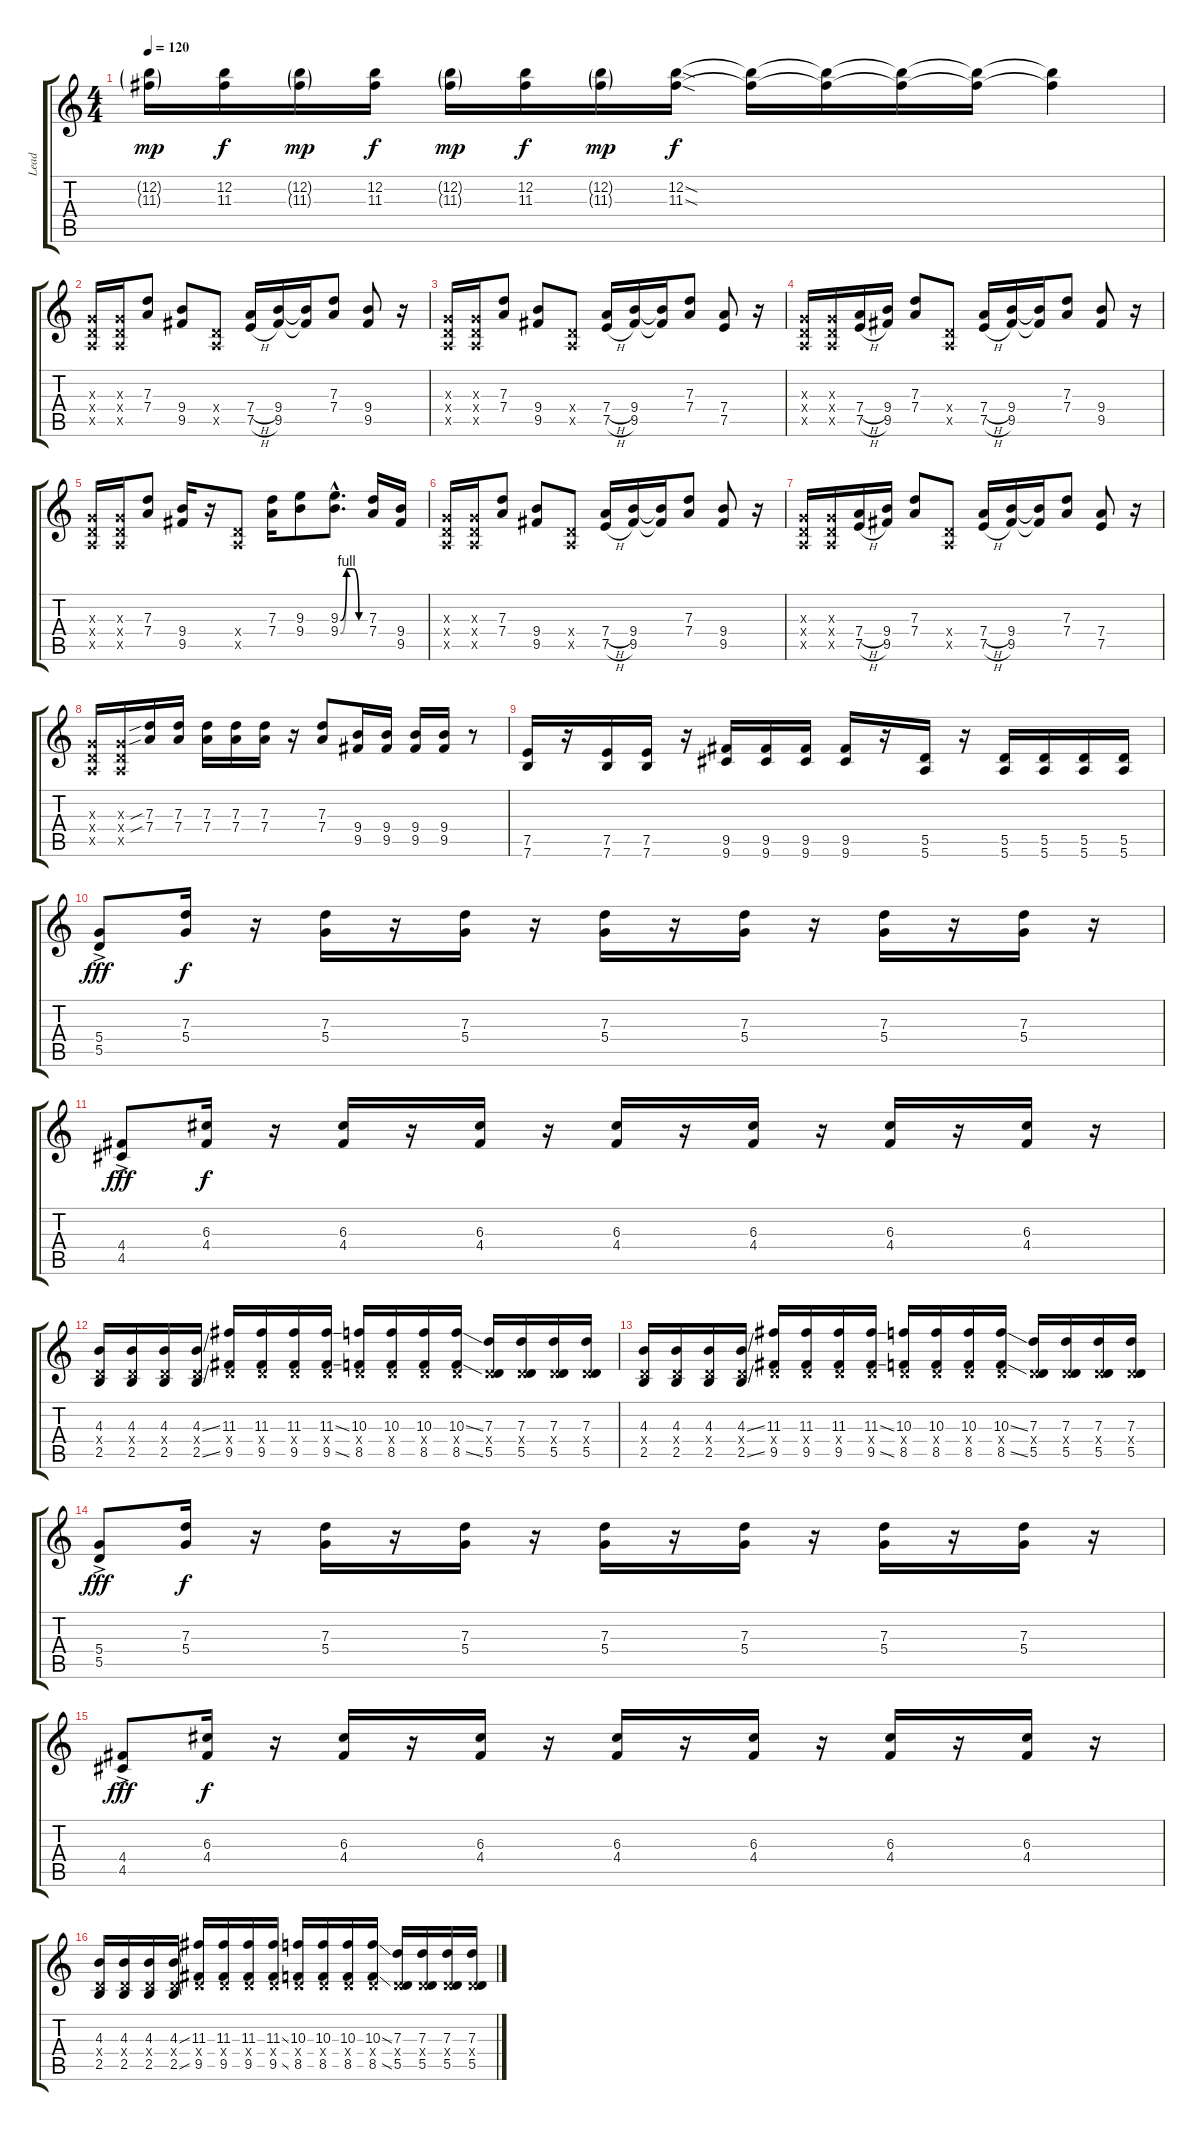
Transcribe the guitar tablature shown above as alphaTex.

\track ("Lead" "Lead") {instrument distortionguitar}
\staff {score tabs}
\tuning (E4 B3 G3 D3 A2 E2) {hide}
\ts (4 4)
\tempo 120
\clef g2
\ks c
(12.2{g} 11.3{g}).16{dy mp} (12.2 11.3).16{dy f} (12.2{g} 11.3{g}).16{dy mp} (12.2 11.3).16{dy f} (12.2{g} 11.3{g}).16{dy mp} (12.2 11.3).16{dy f} (12.2{g} 11.3{g}).16{dy mp} (12.2{sod} 11.3{sod}).16{dy f} (12.2{t} 11.3{t}).16 (12.2{t} 11.3{t}).16 (12.2{t} 11.3{t}).16 (12.2{t} 11.3{t}).16 (12.2{t} 11.3{t}).4 |
(0.3{x} 0.4{x} 0.5{x}).16 (0.3{x} 0.4{x} 0.5{x}).16 (7.3 7.4).8 (9.4 9.5).8 (0.4{x} 0.5{x}).8 (7.4{h} 7.5{h}).16 (9.4 9.5).16 (9.4{t} 9.5{t}).16 (7.3 7.4).8 (9.4 9.5).8 r.16 |
(0.3{x} 0.4{x} 0.5{x}).16 (0.3{x} 0.4{x} 0.5{x}).16 (7.3 7.4).8 (9.4 9.5).8 (0.4{x} 0.5{x}).8 (7.4{h} 7.5{h}).16 (9.4 9.5).16 (9.4{t} 9.5{t}).16 (7.3 7.4).8 (7.4 7.5).8 r.16 |
(0.3{x} 0.4{x} 0.5{x}).16 (0.3{x} 0.4{x} 0.5{x}).16 (7.4{h} 7.5{h}).16 (9.4 9.5).16 (7.3 7.4).8 (0.4{x} 0.5{x}).8 (7.4{h} 7.5{h}).16 (9.4 9.5).16 (9.4{t} 9.5{t}).16 (7.3 7.4).8 (9.4 9.5).8 r.16 |
(0.3{x} 0.4{x} 0.5{x}).16 (0.3{x} 0.4{x} 0.5{x}).16 (7.3 7.4).8 (9.4 9.5).16 r.16 (0.4{x} 0.5{x}).8 (7.3 7.4).16 (9.3 9.4).8 (9.3{be (custom 0 0 15 4 30 4 45 0 60 0) hac} 9.4{be (custom 0 0 15 4 30 4 45 0 60 0) hac}).8{d} (7.3 7.4).16 (9.4 9.5).16 |
(0.3{x} 0.4{x} 0.5{x}).16 (0.3{x} 0.4{x} 0.5{x}).16 (7.3 7.4).8 (9.4 9.5).8 (0.4{x} 0.5{x}).8 (7.4{h} 7.5{h}).16 (9.4 9.5).16 (9.4{t} 9.5{t}).16 (7.3 7.4).8 (9.4 9.5).8 r.16 |
(0.3{x} 0.4{x} 0.5{x}).16 (0.3{x} 0.4{x} 0.5{x}).16 (7.4{h} 7.5{h}).16 (9.4 9.5).16 (7.3 7.4).8 (0.4{x} 0.5{x}).8 (7.4{h} 7.5{h}).16 (9.4 9.5).16 (9.4{t} 9.5{t}).16 (7.3 7.4).8 (7.4 7.5).8 r.16 |
(0.3{x} 0.4{x} 0.5{x}).16 (0.3{x} 0.4{x} 0.5{x}).16 (7.3{sib} 7.4{sib}).16 (7.3 7.4).16 (7.3 7.4).16 (7.3 7.4).16 (7.3 7.4).16 r.16 (7.3 7.4).8 (9.4 9.5).16 (9.4 9.5).16 (9.4 9.5).16 (9.4 9.5).16 r.8 |
(7.5 7.6).16 r.16 (7.5 7.6).16 (7.5 7.6).16 r.16 (9.5 9.6).16 (9.5 9.6).16 (9.5 9.6).16 (9.5 9.6).16 r.16 (5.5 5.6).16 r.16 (5.5 5.6).16 (5.5 5.6).16 (5.5 5.6).16 (5.5 5.6).16 |
(5.4{ac} 5.5{ac}).8{dy fff} (7.3 5.4).16{dy f} r.16 (7.3 5.4).16 r.16 (7.3 5.4).16 r.16 (7.3 5.4).16 r.16 (7.3 5.4).16 r.16 (7.3 5.4).16 r.16 (7.3 5.4).16 r.16 |
(4.4{ac} 4.5{ac}).8{dy fff} (6.3 4.4).16{dy f} r.16 (6.3 4.4).16 r.16 (6.3 4.4).16 r.16 (6.3 4.4).16 r.16 (6.3 4.4).16 r.16 (6.3 4.4).16 r.16 (6.3 4.4).16 r.16 |
(4.3 0.4{x} 2.5).16 (4.3 0.4{x} 2.5).16 (4.3 0.4{x} 2.5).16 (4.3{ss} 0.4{x} 2.5{ss}).16 (11.3 0.4{x} 9.5).16 (11.3 0.4{x} 9.5).16 (11.3 0.4{x} 9.5).16 (11.3{ss} 0.4{x} 9.5{ss}).16 (10.3 0.4{x} 8.5).16 (10.3 0.4{x} 8.5).16 (10.3 0.4{x} 8.5).16 (10.3{ss} 0.4{x} 8.5{ss}).16 (7.3 0.4{x} 5.5).16 (7.3 0.4{x} 5.5).16 (7.3 0.4{x} 5.5).16 (7.3 0.4{x} 5.5).16 |
(4.3 0.4{x} 2.5).16 (4.3 0.4{x} 2.5).16 (4.3 0.4{x} 2.5).16 (4.3{ss} 0.4{x} 2.5{ss}).16 (11.3 0.4{x} 9.5).16 (11.3 0.4{x} 9.5).16 (11.3 0.4{x} 9.5).16 (11.3{ss} 0.4{x} 9.5{ss}).16 (10.3 0.4{x} 8.5).16 (10.3 0.4{x} 8.5).16 (10.3 0.4{x} 8.5).16 (10.3{ss} 0.4{x} 8.5{ss}).16 (7.3 0.4{x} 5.5).16 (7.3 0.4{x} 5.5).16 (7.3 0.4{x} 5.5).16 (7.3 0.4{x} 5.5).16 |
(5.4{ac} 5.5{ac}).8{dy fff} (7.3 5.4).16{dy f} r.16 (7.3 5.4).16 r.16 (7.3 5.4).16 r.16 (7.3 5.4).16 r.16 (7.3 5.4).16 r.16 (7.3 5.4).16 r.16 (7.3 5.4).16 r.16 |
(4.4{ac} 4.5{ac}).8{dy fff} (6.3 4.4).16{dy f} r.16 (6.3 4.4).16 r.16 (6.3 4.4).16 r.16 (6.3 4.4).16 r.16 (6.3 4.4).16 r.16 (6.3 4.4).16 r.16 (6.3 4.4).16 r.16 |
(4.3 0.4{x} 2.5).16 (4.3 0.4{x} 2.5).16 (4.3 0.4{x} 2.5).16 (4.3{ss} 0.4{x} 2.5{ss}).16 (11.3 0.4{x} 9.5).16 (11.3 0.4{x} 9.5).16 (11.3 0.4{x} 9.5).16 (11.3{ss} 0.4{x} 9.5{ss}).16 (10.3 0.4{x} 8.5).16 (10.3 0.4{x} 8.5).16 (10.3 0.4{x} 8.5).16 (10.3{ss} 0.4{x} 8.5{ss}).16 (7.3 0.4{x} 5.5).16 (7.3 0.4{x} 5.5).16 (7.3 0.4{x} 5.5).16 (7.3 0.4{x} 5.5).16
